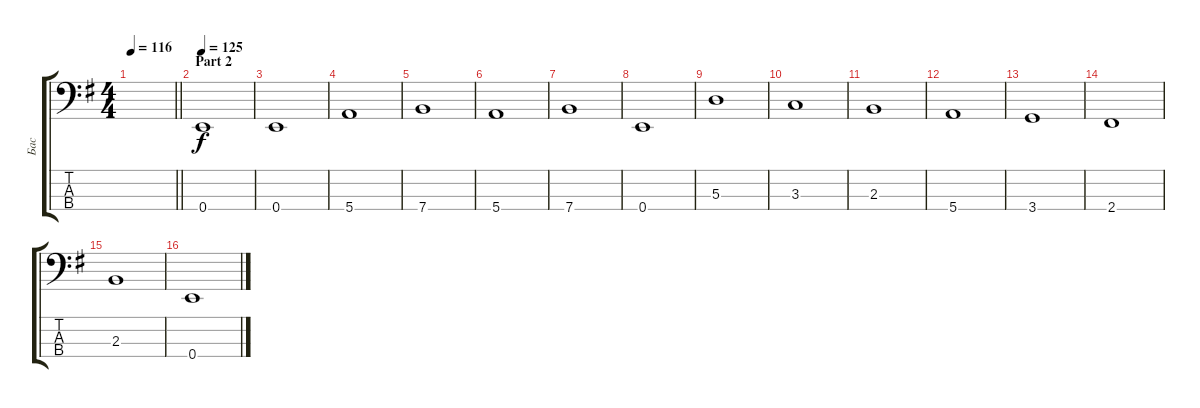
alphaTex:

\track ("Бас" "Бас") {instrument electricbassfinger}
\staff {score tabs}
\tuning (G2 D2 A1 E1) {hide}
\ts (4 4)
\tempo 116
\clef f4
\barLineRight lightlight
\ks eminor
|
\section ("" "Part 2")
\tempo 125
0.4.1 |
0.4.1 |
5.4.1 |
7.4.1 |
5.4.1 |
7.4.1 |
0.4.1 |
5.3.1 |
3.3.1 |
2.3.1 |
5.4.1 |
3.4.1 |
2.4.1 |
2.3.1 |
0.4.1
